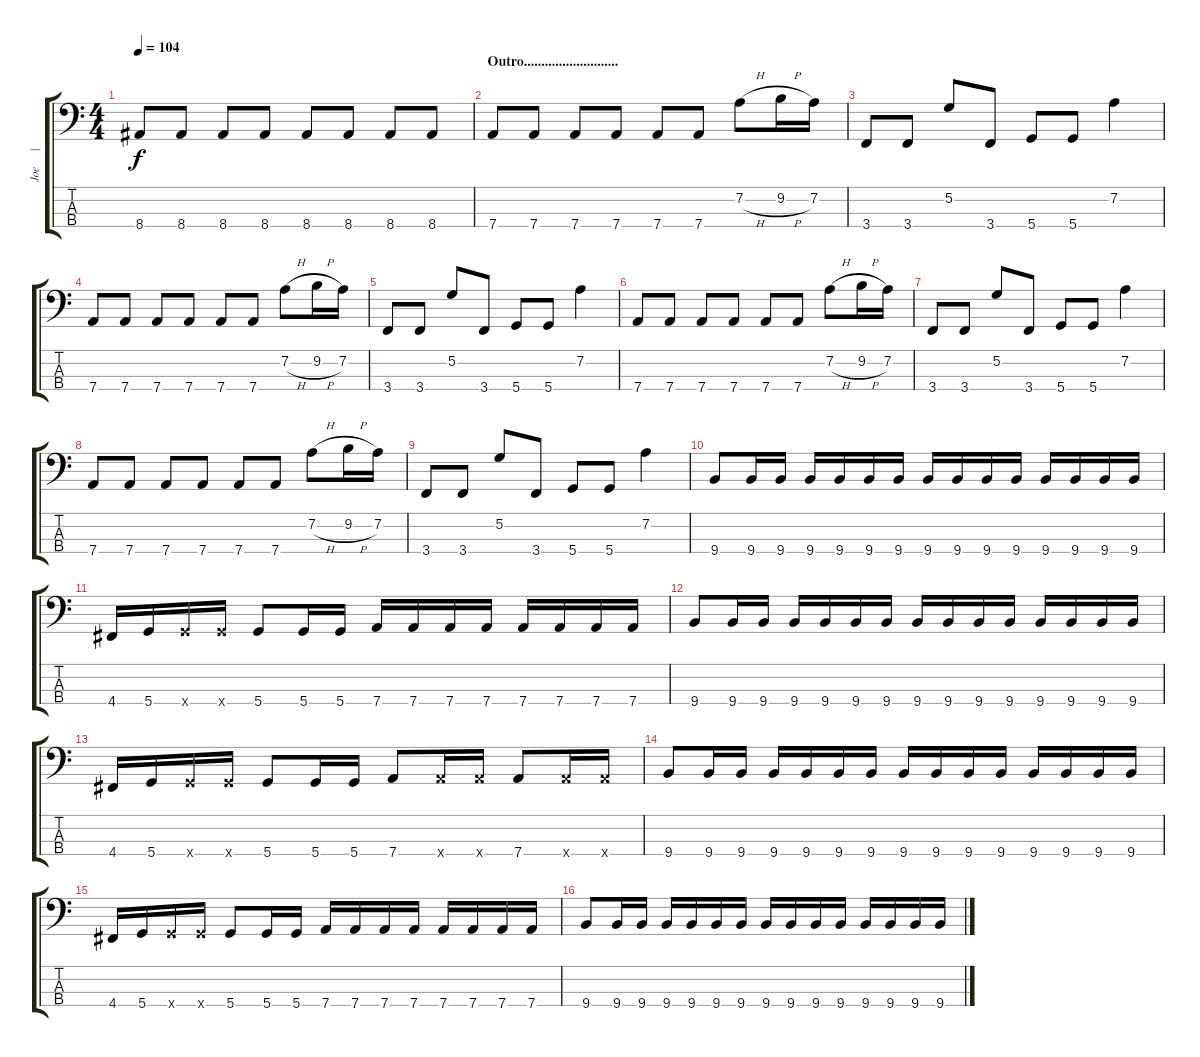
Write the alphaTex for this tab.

\track ("Joe     | Bass" "Joe     | ") {instrument electricbassfinger}
\staff {score tabs}
\tuning (G2 D2 A1 D1) {hide}
\ts (4 4)
\tempo 104
\clef f4
\ks c
8.4.8{dy f} 8.4.8 8.4.8 8.4.8 8.4.8 8.4.8 8.4.8 8.4.8 |
\section ("" "Outro...........................")
7.4.8 7.4.8 7.4.8 7.4.8 7.4.8 7.4.8 7.2{h}.8 9.2{h}.16 7.2.16 |
3.4.8 3.4.8 5.2.8 3.4.8 5.4.8 5.4.8 7.2.4 |
7.4.8 7.4.8 7.4.8 7.4.8 7.4.8 7.4.8 7.2{h}.8 9.2{h}.16 7.2.16 |
3.4.8 3.4.8 5.2.8 3.4.8 5.4.8 5.4.8 7.2.4 |
7.4.8 7.4.8 7.4.8 7.4.8 7.4.8 7.4.8 7.2{h}.8 9.2{h}.16 7.2.16 |
3.4.8 3.4.8 5.2.8 3.4.8 5.4.8 5.4.8 7.2.4 |
7.4.8 7.4.8 7.4.8 7.4.8 7.4.8 7.4.8 7.2{h}.8 9.2{h}.16 7.2.16 |
3.4.8 3.4.8 5.2.8 3.4.8 5.4.8 5.4.8 7.2.4 |
9.4.8 9.4.16 9.4.16 9.4.16 9.4.16 9.4.16 9.4.16 9.4.16 9.4.16 9.4.16 9.4.16 9.4.16 9.4.16 9.4.16 9.4.16 |
4.4.16 5.4.16 5.4{x}.16 5.4{x}.16 5.4.8 5.4.16 5.4.16 7.4.16 7.4.16 7.4.16 7.4.16 7.4.16 7.4.16 7.4.16 7.4.16 |
9.4.8 9.4.16 9.4.16 9.4.16 9.4.16 9.4.16 9.4.16 9.4.16 9.4.16 9.4.16 9.4.16 9.4.16 9.4.16 9.4.16 9.4.16 |
4.4.16 5.4.16 5.4{x}.16 5.4{x}.16 5.4.8 5.4.16 5.4.16 7.4.8 7.4{x}.16 7.4{x}.16 7.4.8 7.4{x}.16 7.4{x}.16 |
9.4.8 9.4.16 9.4.16 9.4.16 9.4.16 9.4.16 9.4.16 9.4.16 9.4.16 9.4.16 9.4.16 9.4.16 9.4.16 9.4.16 9.4.16 |
4.4.16 5.4.16 5.4{x}.16 5.4{x}.16 5.4.8 5.4.16 5.4.16 7.4.16 7.4.16 7.4.16 7.4.16 7.4.16 7.4.16 7.4.16 7.4.16 |
9.4.8 9.4.16 9.4.16 9.4.16 9.4.16 9.4.16 9.4.16 9.4.16 9.4.16 9.4.16 9.4.16 9.4.16 9.4.16 9.4.16 9.4.16
